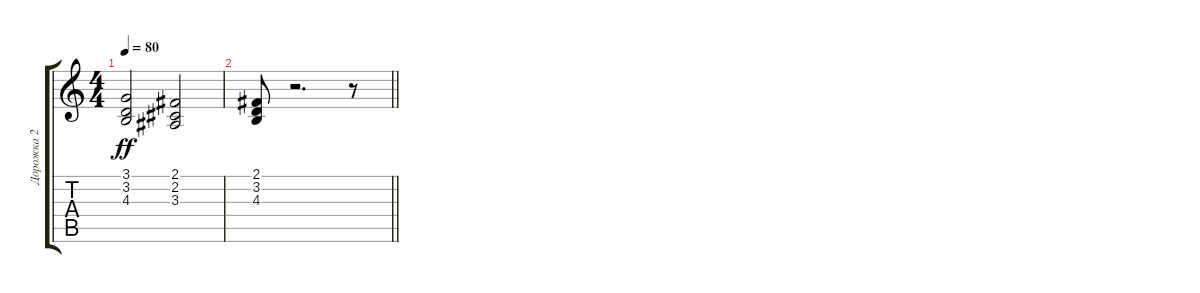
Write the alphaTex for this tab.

\track ("Дорожка 2" "Дорожка 2") {instrument synthstrings2}
\staff {score tabs}
\tuning (E4 B3 G3 D3 A2 E2) {hide}
\ts (4 4)
\tempo 80
\clef g2
\ks c
(3.1 3.2 4.3).2{dy ff} (2.1 2.2 3.3).2 |
\barLineRight lightlight
(2.1 3.2 4.3).8 r.2{d} r.8
